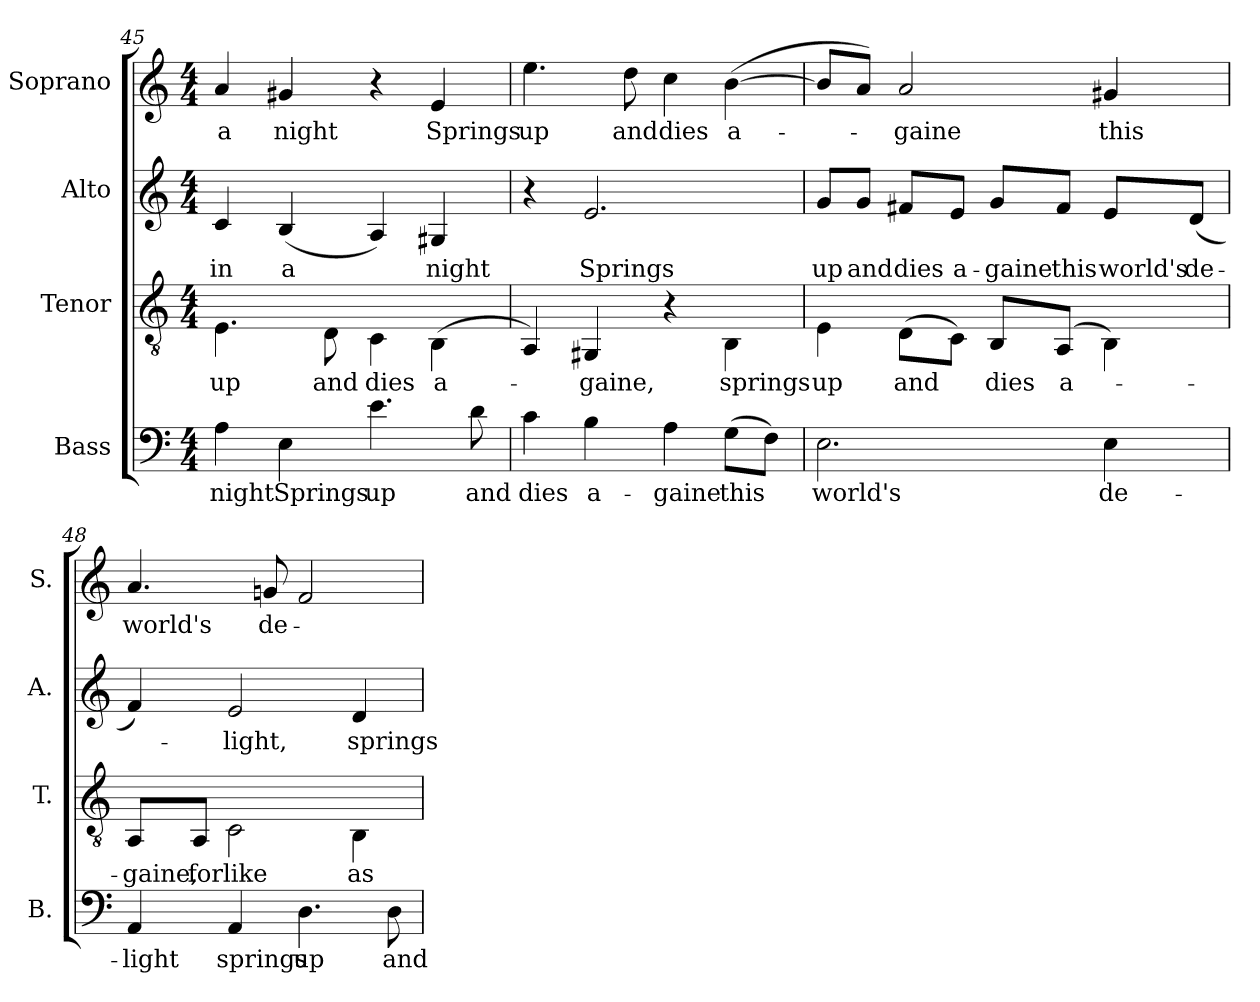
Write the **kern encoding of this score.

**kern	**text	**kern	**text	**kern	**text	**kern	**text
*part4	*part4	*part3	*part3	*part2	*part2	*part1	*part1
*staff4	*staff4	*staff3	*staff3	*staff2	*staff2	*staff1	*staff1
*I"Bass	*	*I"Tenor	*	*I"Alto	*	*I"Soprano	*
*I'B.	*	*I'T.	*	*I'A.	*	*I'S.	*
*clefF4	*	*clefGv2	*	*clefG2	*	*clefG2	*
*k[]	*	*k[]	*	*k[]	*	*k[]	*
*C:	*	*C:	*	*C:	*	*C:	*
*M4/4	*	*M4/4	*	*M4/4	*	*M4/4	*
=45	=45	=45	=45	=45	=45	=45	=45
!	!LO:LY:b:color=#000000	!	!	!	!	!	!
!	!	!	!LO:LY:b:color=#000000	!	!	!	!
!	!	!	!	!	!LO:LY:b:color=#000000	!	!
!	!	!	!	!	!	!	!LO:LY:b:color=#000000
4Ai\	night	4.Ei\	up	4ci/	in	4ai/	a
!	!LO:LY:b:color=#000000	!	!	!	!	!	!
!	!	!	!	!	!LO:LY:b:color=#000000	!	!
!	!	!	!	!	!	!	!LO:LY:b:color=#000000
4Ei\	Springs	.	.	(4Bi/	a	4g#Xi/	night
!	!	!	!LO:LY:b:color=#000000	!	!	!	!
.	.	8Di\	and	.	.	.	.
!	!LO:LY:b:color=#000000	!	!	!	!	!	!
!	!	!	!LO:LY:b:color=#000000	!	!	!	!
4.ei\	up	4Ci\	dies	4Ai/)	.	4r	.
!	!	!	!LO:LY:b:color=#000000	!	!	!	!
!	!	!	!	!	!LO:LY:b:color=#000000	!	!
!	!	!	!	!	!	!	!LO:LY:b:color=#000000
.	.	(4BBi\	a-	4G#Xi/	night	4ei/	Springs
!	!LO:LY:b:color=#000000	!	!	!	!	!	!
8di\	and	.	.	.	.	.	.
!!LO:LB:g=z
=46	=46	=46	=46	=46	=46	=46	=46
!	!LO:LY:b:color=#000000	!	!	!	!	!	!
!	!	!	!	!	!	!	!LO:LY:b:color=#000000
4ci\	dies	4AAi/)	.	4r	.	4.eei\	up
!	!LO:LY:b:color=#000000	!	!	!	!	!	!
!	!	!	!LO:LY:b:color=#000000	!	!	!	!
!	!	!	!	!	!LO:LY:b:color=#000000	!	!
4Bi\	a-	4GG#Xi/	-gaine,	2.ei/	Springs	.	.
!	!	!	!	!	!	!	!LO:LY:b:color=#000000
.	.	.	.	.	.	8ddi\	and
!	!LO:LY:b:color=#000000	!	!	!	!	!	!
!	!	!	!	!	!	!	!LO:LY:b:color=#000000
4Ai\	-gaine	4r	.	.	.	4cci\	dies
!	!LO:LY:b:color=#000000	!	!	!	!	!	!
!	!	!	!LO:LY:b:color=#000000	!	!	!	!
!	!	!	!	!	!	!	!LO:LY:b:color=#000000
(8Gi\L	this	4BBi\	springs	.	.	([4bi\	a-
8Fi\J)	.	.	.	.	.	.	.
=47	=47	=47	=47	=47	=47	=47	=47
!	!LO:LY:b:color=#000000	!	!	!	!	!	!
!	!	!	!LO:LY:b:color=#000000	!	!	!	!
!	!	!	!	!	!LO:LY:b:color=#000000	!	!
2.Ei\	world's	4Ei\	up	8gi/L	up	8bi/L]	.
!	!	!	!	!	!LO:LY:b:color=#000000	!	!
.	.	.	.	8gi/J	and	8ai/J)	.
!	!	!	!LO:LY:b:color=#000000	!	!	!	!
!	!	!	!	!	!LO:LY:b:color=#000000	!	!
!	!	!	!	!	!	!	!LO:LY:b:color=#000000
.	.	(8Di\L	and	8f#Xi/L	dies	2ai/	-gaine
!	!	!	!	!	!LO:LY:b:color=#000000	!	!
.	.	8Ci\J)	.	8ei/J	a-	.	.
!	!	!	!LO:LY:b:color=#000000	!	!	!	!
!	!	!	!	!	!LO:LY:b:color=#000000	!	!
.	.	8BBi/L	dies	8gi/L	-gaine	.	.
!	!	!	!LO:LY:b:color=#000000	!	!	!	!
!	!	!	!	!	!LO:LY:b:color=#000000	!	!
.	.	(8AAi/J	a-	8f#i/J	this	.	.
!	!LO:LY:b:color=#000000	!	!	!	!	!	!
!	!	!	!	!	!LO:LY:b:color=#000000	!	!
!	!	!	!	!	!	!	!LO:LY:b:color=#000000
4Ei\	de-	4BBi\)	.	8ei/L	world's	4g#Xi/	this
!	!	!	!	!	!LO:LY:b:color=#000000	!	!
.	.	.	.	(8di/J	de-	.	.
=48	=48	=48	=48	=48	=48	=48	=48
!	!LO:LY:b:color=#000000	!	!	!	!	!	!
!	!	!	!LO:LY:b:color=#000000	!	!	!	!
!	!	!	!	!	!	!	!LO:LY:b:color=#000000
4AAi/	-light	8AAi/L	-gaine,	4fi/)	.	4.ai/	world's
!	!	!	!LO:LY:b:color=#000000	!	!	!	!
.	.	8AAi/J	for	.	.	.	.
!	!LO:LY:b:color=#000000	!	!	!	!	!	!
!	!	!	!LO:LY:b:color=#000000	!	!	!	!
!	!	!	!	!	!LO:LY:b:color=#000000	!	!
4AAi/	springs	2Ci\	like	2ei/	-light,	.	.
!	!	!	!	!	!	!	!LO:LY:b:color=#000000
.	.	.	.	.	.	8gni/	de-
!	!LO:LY:b:color=#000000	!	!	!	!	!	!
4.Di\	up	.	.	.	.	2fi/	.
!	!	!	!LO:LY:b:color=#000000	!	!	!	!
!	!	!	!	!	!LO:LY:b:color=#000000	!	!
.	.	4BBi\	as	4di/	springs	.	.
!	!LO:LY:b:color=#000000	!	!	!	!	!	!
8Di\	and	.	.	.	.	.	.
=	=	=	=	=	=	=	=
*-	*-	*-	*-	*-	*-	*-	*-
